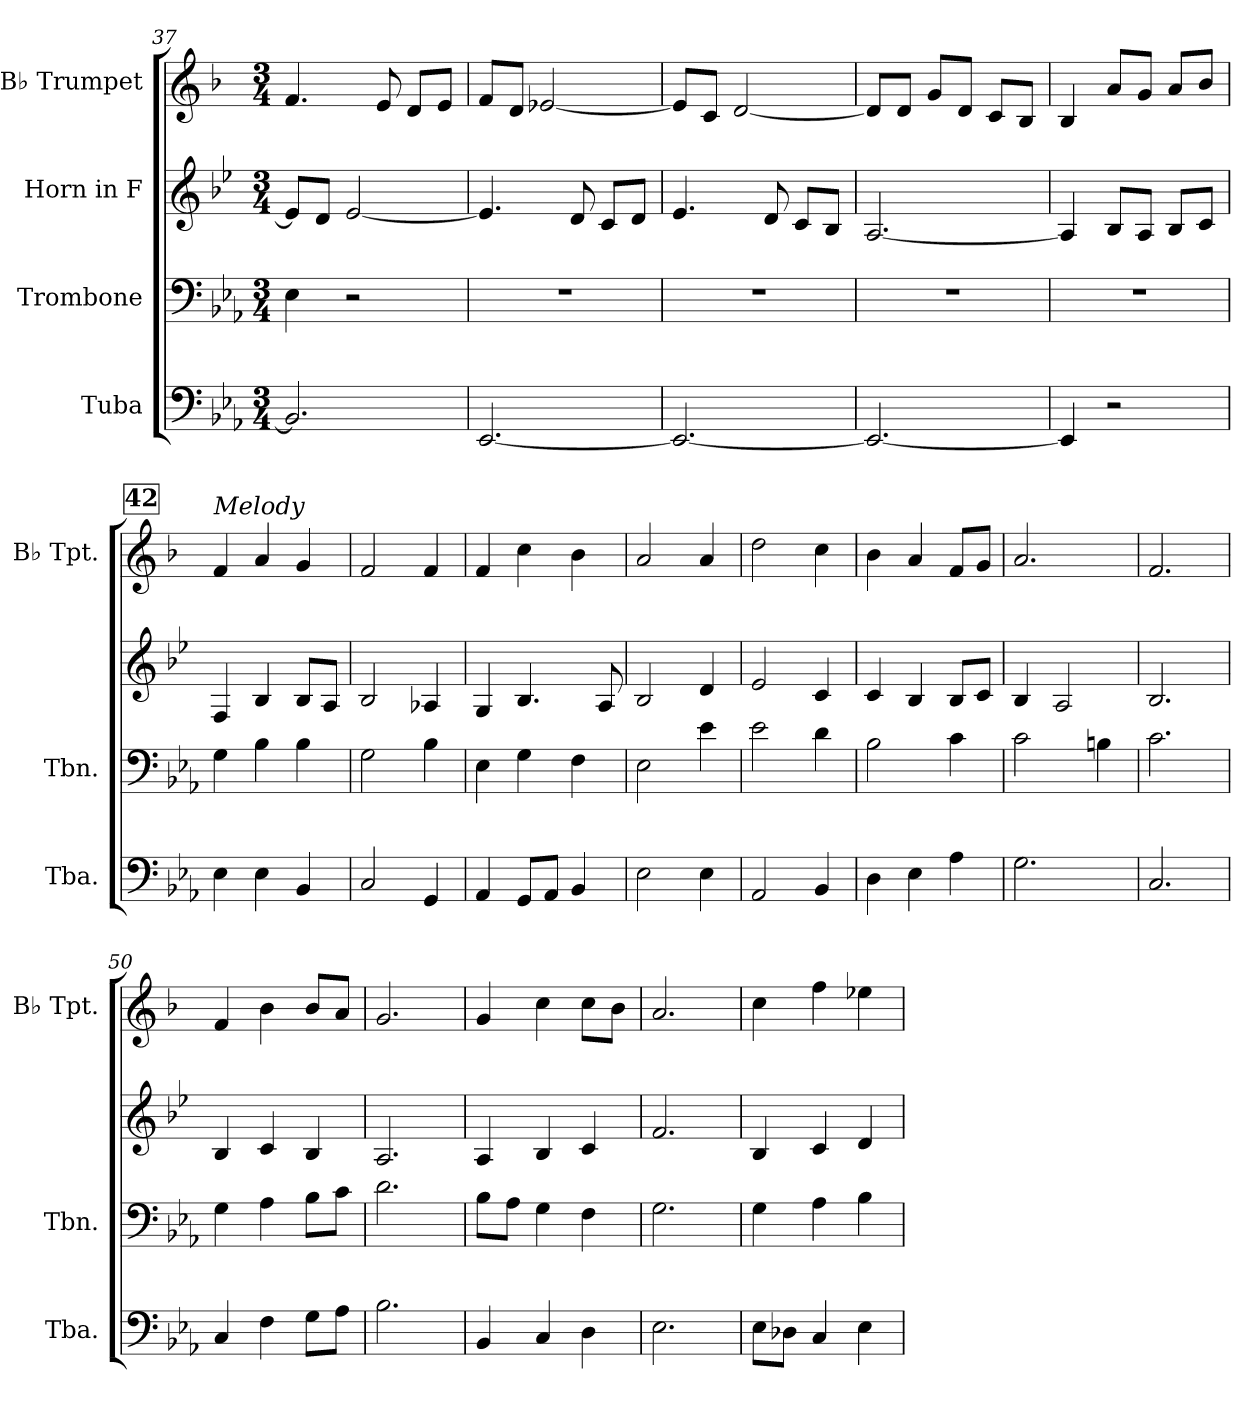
**kern	**kern	**kern	**kern
*part4	*part3	*part2	*part1
*staff4	*staff3	*staff2	*staff1
*I"Tuba	*I"Trombone	*I"Horn in F	*I"B♭ Trumpet
*I'Tba.	*I'Tbn.	*	*I'B♭ Tpt.
*clefF4	*clefF4	*clefG2	*clefG2
*	*	*ITrd4c7	*ITrd1c2
*k[b-e-a-]	*k[b-e-a-]	*k[b-e-a-]	*k[b-e-a-]
*M3/4	*M3/4	*M3/4	*M3/4
=37	=37	=37	=37
2.BB-/]	4E-\	8A-/L]	4.e-/
.	.	8G/J	.
.	2r	[2A-/	.
.	.	.	8d/
.	.	.	8c/L
.	.	.	8d/J
=38	=38	=38	=38
[2.EE-/	2.r	4.A-/]	8e-/L
.	.	.	8c/J
.	.	.	[2d-X/
.	.	8G/	.
.	.	8F/L	.
.	.	8G/J	.
=39	=39	=39	=39
2.EE-/_	2.r	4.A-/	8d-/L]
.	.	.	8B-/J
.	.	.	[2c/
.	.	8G/	.
.	.	8F/L	.
.	.	8E-/J	.
!!LO:LB:g=z
=40	=40	=40	=40
2.EE-/_	2.r	[2.D/	8c/L]
.	.	.	8c/J
.	.	.	8f/L
.	.	.	8c/J
.	.	.	8B-/L
.	.	.	8A-/J
=41	=41	=41	=41
4EE-/]	2.r	4D/]	4A-/
2r	.	8E-/L	8g/L
.	.	8D/J	8f/J
.	.	8E-/L	8g/L
.	.	8F/J	8a-/J
!!LO:REH:place=s1:a:B:fs=14:t=42
=42	=42	=42	=42
!	!	!	!LO:TX:a:i:t=Melody
4E-\	4G\	4BB-/	4e-/
4E-\	4B-\	4E-/	4g/
4BB-/	4B-\	8E-/L	4f/
.	.	8D/J	.
=43	=43	=43	=43
2C/	2G\	2E-/	2e-/
4GG/	4B-\	4D-X/	4e-/
=44	=44	=44	=44
4AA-/	4E-\	4C/	4e-/
8GG/L	4G\	4.E-/	4b-\
8AA-/J	.	.	.
4BB-/	4F\	.	4a-\
.	.	8D/	.
=45	=45	=45	=45
2E-\	2E-\	2E-/	2g/
4E-\	4e-\	4G/	4g/
=46	=46	=46	=46
2AA-/	2e-\	2A-/	2cc\
4BB-/	4d\	4F/	4b-\
=47	=47	=47	=47
4D\	2B-\	4F/	4a-\
4E-\	.	4E-/	4g/
4A-\	4c\	8E-/L	8e-/L
.	.	8F/J	8f/J
!!LO:PB:g=z
=48	=48	=48	=48
2.G\	2c\	4E-/	2.g/
.	.	2D/	.
.	4Bn\	.	.
=49	=49	=49	=49
2.C/	2.c\	2.E-/	2.e-/
=50	=50	=50	=50
4C/	4G\	4E-/	4e-/
4F\	4A-\	4F/	4a-\
8G\L	8B-\L	4E-/	8a-/L
8A-\J	8c\J	.	8g/J
=51	=51	=51	=51
2.B-\	2.d\	2.D/	2.f/
=52	=52	=52	=52
4BB-/	8B-\L	4D/	4f/
.	8A-\J	.	.
4C/	4G\	4E-/	4b-\
4D\	4F\	4F/	8b-\L
.	.	.	8a-\J
=53	=53	=53	=53
2.E-\	2.G\	2.B-/	2.g/
=54	=54	=54	=54
8E-\L	4G\	4E-/	4b-\
8D-X\J	.	.	.
4C/	4A-\	4F/	4ee-\
4E-\	4B-\	4G/	4dd-X\
=	=	=	=
*-	*-	*-	*-
